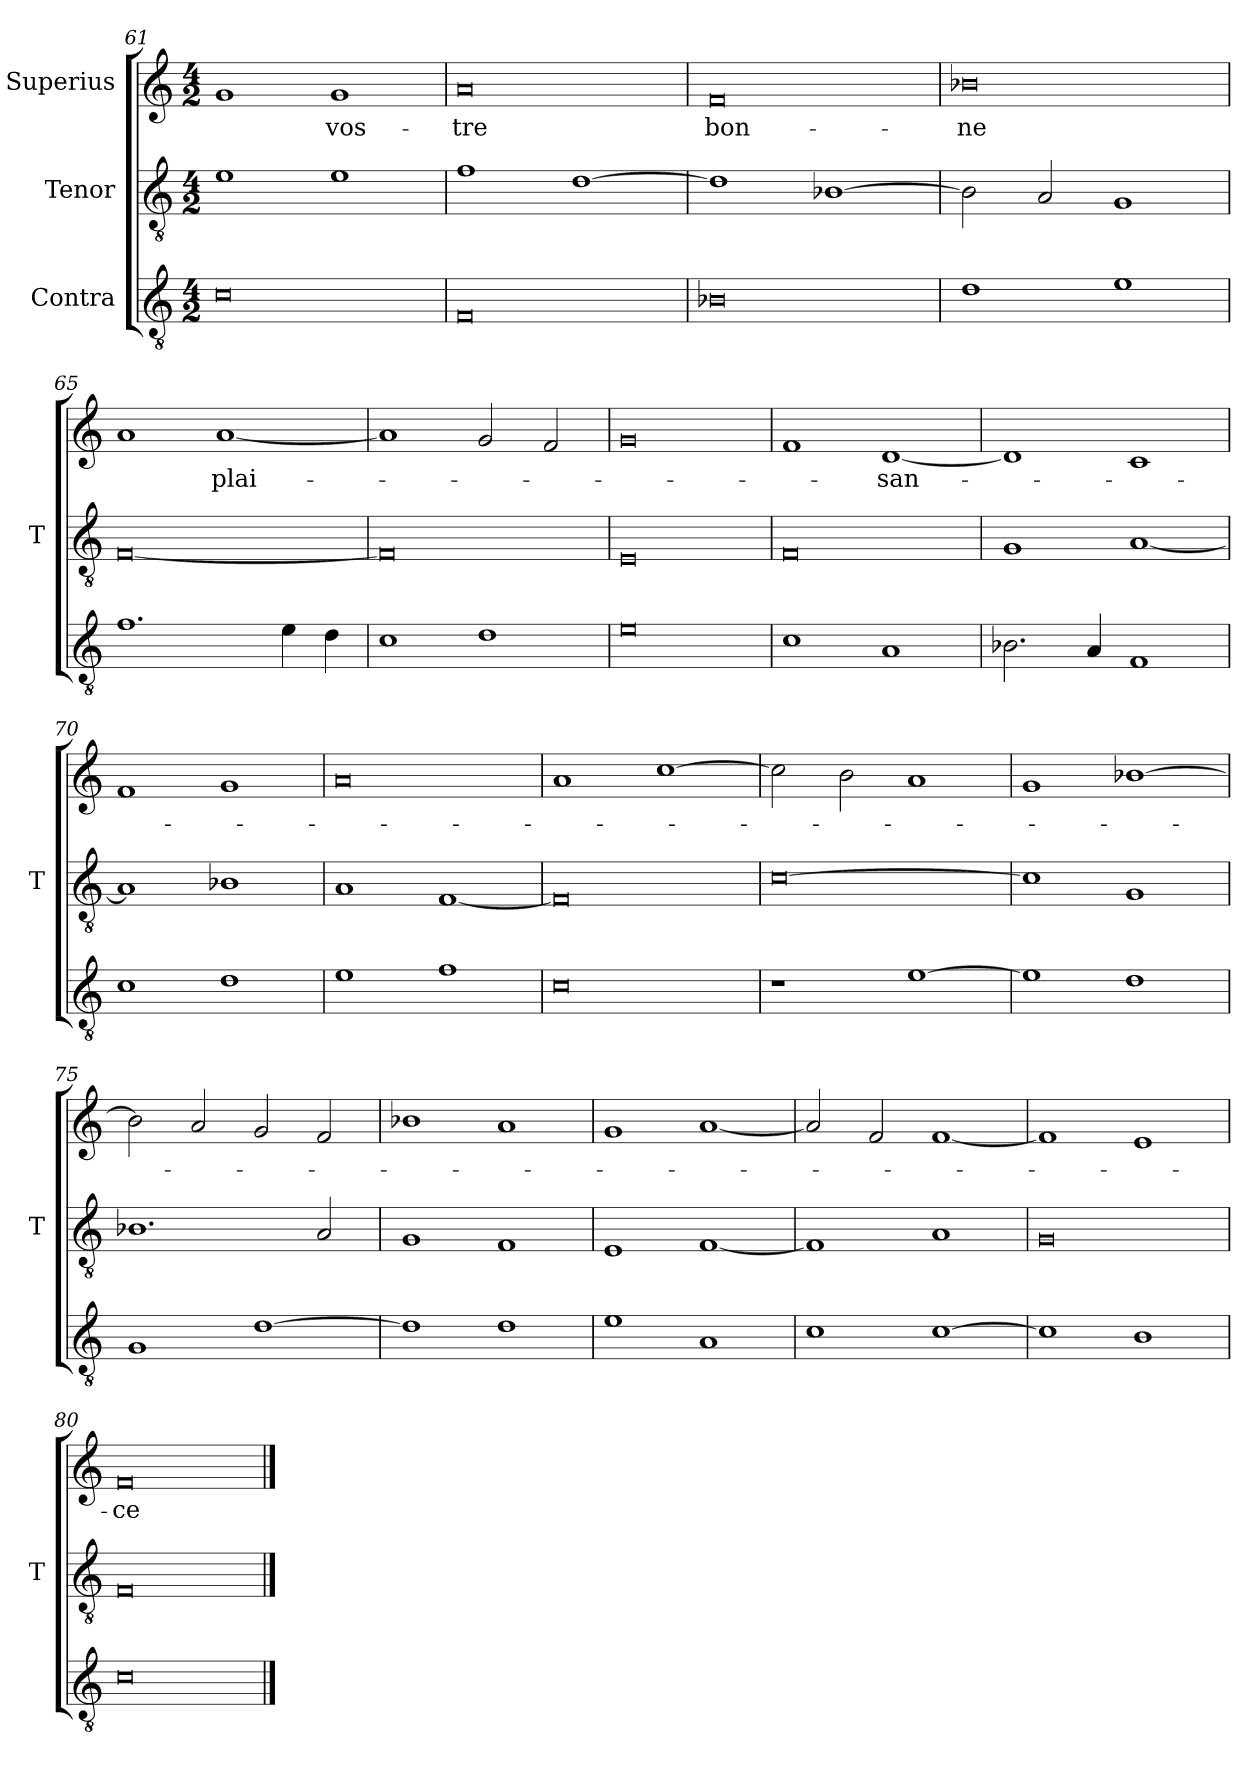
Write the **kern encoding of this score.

**kern	**kern	**kern	**text
*part3	*part2	*part1	*part1
*staff3	*staff2	*staff1	*staff1
*I"Contra	*I"Tenor	*I"Superius	*
*	*I'T	*	*
*clefGv2	*clefGv2	*clefG2	*
*M4/2	*M4/2	*M4/2	*
=61	=61	=61	=61
0c	1e	1g	.
.	1e	1g	vos-
=62	=62	=62	=62
0F	1f	0a	-tre
.	[1d	.	.
=63	=63	=63	=63
0B-X	1d]	0f	bon-
.	[1B-X	.	.
=64	=64	=64	=64
1d	2B-]	0b-X	-ne
.	2A	.	.
1e	1G	.	.
=65	=65	=65	=65
1.f	[0F	1a	.
.	.	[1a	plai-
4e	.	.	.
4d	.	.	.
=66	=66	=66	=66
1c	0F]	1a]	.
1d	.	2g	.
.	.	2f	.
=67	=67	=67	=67
0e	0E	0g	.
=68	=68	=68	=68
1c	0F	1f	.
1A	.	[1d	-san-
=69	=69	=69	=69
2.B-X	1G	1d]	.
4A	.	.	.
1F	[1A	1c	.
=70	=70	=70	=70
1c	1A]	1f	.
1d	1B-X	1g	.
=71	=71	=71	=71
1e	1A	0a	.
1f	[1F	.	.
=72	=72	=72	=72
0c	0F]	1a	.
.	.	[1cc	.
=73	=73	=73	=73
1r	[0c	2cc]	.
.	.	2b	.
[1e	.	1a	.
=74	=74	=74	=74
1e]	1c]	1g	.
1d	1G	[1b-X	.
=75	=75	=75	=75
1G	1.B-X	2b-]	.
.	.	2a	.
[1d	.	2g	.
.	2A	2f	.
=76	=76	=76	=76
1d]	1G	1b-X	.
1d	1F	1a	.
=77	=77	=77	=77
1e	1E	1g	.
1A	[1F	[1a	.
=78	=78	=78	=78
1c	1F]	2a]	.
.	.	2f	.
[1c	1A	[1f	.
=79	=79	=79	=79
1c]	0G	1f]	.
1B	.	1e	.
=80	=80	=80	=80
0c	0F	0f	-ce
==	==	==	==
*-	*-	*-	*-
